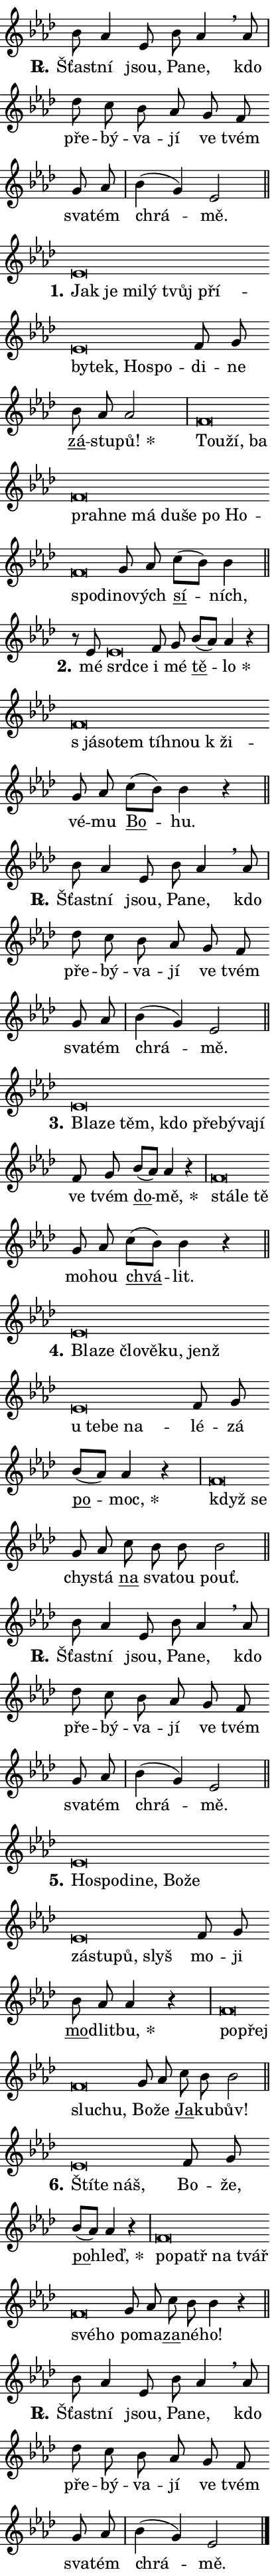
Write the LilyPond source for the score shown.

\version "2.24.0"
\header { tagline = "" }
\paper {
  indent = 0\cm
  top-margin = 0\cm
  right-margin = 0.13\cm % to fit lyric hyphens
  bottom-margin = 0\cm
  left-margin = 0\cm
  paper-width = 7\cm
  page-breaking = #ly:one-page-breaking
  system-system-spacing.basic-distance = #11
  score-system-spacing.basic-distance = #11
  ragged-last = ##f
}


%% Author: Thomas Morley
%% https://lists.gnu.org/archive/html/lilypond-user/2020-05/msg00002.html
#(define (line-position grob)
"Returns position of @var[grob} in current system:
   @code{'start}, if at first time-step
   @code{'end}, if at last time-step
   @code{'middle} otherwise
"
  (let* ((col (ly:item-get-column grob))
         (ln (ly:grob-object col 'left-neighbor))
         (rn (ly:grob-object col 'right-neighbor))
         (col-to-check-left (if (ly:grob? ln) ln col))
         (col-to-check-right (if (ly:grob? rn) rn col))
         (break-dir-left
           (and
             (ly:grob-property col-to-check-left 'non-musical #f)
             (ly:item-break-dir col-to-check-left)))
         (break-dir-right
           (and
             (ly:grob-property col-to-check-right 'non-musical #f)
             (ly:item-break-dir col-to-check-right))))
        (cond ((eqv? 1 break-dir-left) 'start)
              ((eqv? -1 break-dir-right) 'end)
              (else 'middle))))

#(define (tranparent-at-line-position vctor)
  (lambda (grob)
  "Relying on @code{line-position} select the relevant enry from @var{vctor}.
Used to determine transparency,"
    (case (line-position grob)
      ((end) (not (vector-ref vctor 0)))
      ((middle) (not (vector-ref vctor 1)))
      ((start) (not (vector-ref vctor 2))))))

noteHeadBreakVisibility =
#(define-music-function (break-visibility)(vector?)
"Makes @code{NoteHead}s transparent relying on @var{break-visibility}"
#{
  \override NoteHead.transparent =
    #(tranparent-at-line-position break-visibility)
#})

#(define delete-ledgers-for-transparent-note-heads
  (lambda (grob)
    "Reads whether a @code{NoteHead} is transparent.
If so this @code{NoteHead} is removed from @code{'note-heads} from
@var{grob}, which is supposed to be @code{LedgerLineSpanner}.
As a result ledgers are not printed for this @code{NoteHead}"
    (let* ((nhds-array (ly:grob-object grob 'note-heads))
           (nhds-list
             (if (ly:grob-array? nhds-array)
                 (ly:grob-array->list nhds-array)
                 '()))
           ;; Relies on the transparent-property being done before
           ;; Staff.LedgerLineSpanner.after-line-breaking is executed.
           ;; This is fragile ...
           (to-keep
             (remove
               (lambda (nhd)
                 (ly:grob-property nhd 'transparent #f))
               nhds-list)))
      ;; TODO find a better method to iterate over grob-arrays, similiar
      ;; to filter/remove etc for lists
      ;; For now rebuilt from scratch
      (set! (ly:grob-object grob 'note-heads)  '())
      (for-each
        (lambda (nhd)
          (ly:pointer-group-interface::add-grob grob 'note-heads nhd))
        to-keep))))

squashNotes = {
  \override NoteHead.X-extent = #'(-0.2 . 0.2)
  \override NoteHead.Y-extent = #'(-0.75 . 0)
  \override NoteHead.stencil =
    #(lambda (grob)
       (let ((pos (ly:grob-property grob 'staff-position)))
         (begin
           (if (< pos -7) (display "ERROR: Lower brevis then expected\n") (display "OK: Expected brevis position\n"))
           (if (<= pos -6) ly:text-interface::print ly:note-head::print))))
}
unSquashNotes = {
  \revert NoteHead.X-extent
  \revert NoteHead.Y-extent
  \revert NoteHead.stencil
}

hideNotes = \noteHeadBreakVisibility #begin-of-line-visible
unHideNotes = \noteHeadBreakVisibility #all-visible

% work-around for resetting accidentals
% https://lilypond.org/doc/v2.23/Documentation/notation/displaying-rhythms#unmetered-music
cadenzaMeasure = {
  \cadenzaOff
  \partial 1024 s1024
  \cadenzaOn
}

#(define-markup-command (accent layout props text) (markup?)
  "Underline accented syllable"
  (interpret-markup layout props
    #{\markup \override #'(offset . 4.3) \underline { #text }#}))

responsum = \markup \concat {
  "R" \hspace #-1.05 \path #0.1 #'((moveto 0 0.07) (lineto 0.9 0.8)) \hspace #0.05 "."
}

spaceSize = #0.6828661417322834 % exact space size for TeX Gyre Schola

\layout {
  \context {
    \Staff
    \remove "Time_signature_engraver"
    \override LedgerLineSpanner.after-line-breaking = #delete-ledgers-for-transparent-note-heads
  }
  \context {
    \Lyrics {
      \override LyricSpace.minimum-distance = \spaceSize
      \override LyricText.font-name = #"TeX Gyre Schola"
      \override LyricText.font-size = 1
      \override StanzaNumber.font-name = #"TeX Gyre Schola Bold"
      \override StanzaNumber.font-size = 1
    }
  }
  \context {
    \Score 
    \override NoteHead.text =
      #(lambda (grob) 
        (let ((pos (ly:grob-property grob 'staff-position)))
          #{\markup {
            \combine
              \halign #-0.55 \raise #(if (= pos -6) 0 0.5) \override #'(thickness . 2) \draw-line #'(3.2 . 0)
              \musicglyph "noteheads.sM1"
          }#}))
  }
}

% magnetic-lyrics.ily
%
%   written by
%     Jean Abou Samra <jean@abou-samra.fr>
%     Werner Lemberg <wl@gnu.org>
%
%   adapted by
%     Jiri Hon <jiri.hon@gmail.com>
%
% Version 2022-Apr-15

% https://www.mail-archive.com/lilypond-user@gnu.org/msg149350.html

#(define (Left_hyphen_pointer_engraver context)
   "Collect syllable-hyphen-syllable occurrences in lyrics and store
them in properties.  This engraver only looks to the left.  For
example, if the lyrics input is @code{foo -- bar}, it does the
following.

@itemize @bullet
@item
Set the @code{text} property of the @code{LyricHyphen} grob between
@q{foo} and @q{bar} to @code{foo}.

@item
Set the @code{left-hyphen} property of the @code{LyricText} grob with
text @q{foo} to the @code{LyricHyphen} grob between @q{foo} and
@q{bar}.
@end itemize

Use this auxiliary engraver in combination with the
@code{lyric-@/text::@/apply-@/magnetic-@/offset!} hook."
   (let ((hyphen #f)
         (text #f))
     (make-engraver
      (acknowledgers
       ((lyric-syllable-interface engraver grob source-engraver)
        (set! text grob)))
      (end-acknowledgers
       ((lyric-hyphen-interface engraver grob source-engraver)
        ;(when (not (grob::has-interface grob 'lyric-space-interface))
          (set! hyphen grob)));)
      ((stop-translation-timestep engraver)
       (when (and text hyphen)
         (ly:grob-set-object! text 'left-hyphen hyphen))
       (set! text #f)
       (set! hyphen #f)))))

#(define (lyric-text::apply-magnetic-offset! grob)
   "If the space between two syllables is less than the value in
property @code{LyricText@/.details@/.squash-threshold}, move the right
syllable to the left so that it gets concatenated with the left
syllable.

Use this function as a hook for
@code{LyricText@/.after-@/line-@/breaking} if the
@code{Left_@/hyphen_@/pointer_@/engraver} is active."
   (let ((hyphen (ly:grob-object grob 'left-hyphen #f)))
     (when hyphen
       (let ((left-text (ly:spanner-bound hyphen LEFT)))
         (when (grob::has-interface left-text 'lyric-syllable-interface)
           (let* ((common (ly:grob-common-refpoint grob left-text X))
                  (this-x-ext (ly:grob-extent grob common X))
                  (left-x-ext
                   (begin
                     ;; Trigger magnetism for left-text.
                     (ly:grob-property left-text 'after-line-breaking)
                     (ly:grob-extent left-text common X)))
                  ;; `delta` is the gap width between two syllables.
                  (delta (- (interval-start this-x-ext)
                            (interval-end left-x-ext)))
                  (details (ly:grob-property grob 'details))
                  (threshold (assoc-get 'squash-threshold details 0.2)))
             (when (< delta threshold)
               (let* (;; We have to manipulate the input text so that
                      ;; ligatures crossing syllable boundaries are not
                      ;; disabled.  For languages based on the Latin
                      ;; script this is essentially a beautification.
                      ;; However, for non-Western scripts it can be a
                      ;; necessity.
                      (lt (ly:grob-property left-text 'text))
                      (rt (ly:grob-property grob 'text))
                      (is-space (grob::has-interface hyphen 'lyric-space-interface))
                      (space (if is-space " " ""))
                      (extra-delta (if is-space spaceSize 0))
                      ;; Append new syllable.
                      (ltrt-space (if (and (string? lt) (string? rt))
                                (string-append lt space rt)
                                (make-concat-markup (list lt space rt))))
                      ;; Right-align `ltrt` to the right side.
                      (ltrt-space-markup (grob-interpret-markup
                               grob
                               (make-translate-markup
                                (cons (interval-length this-x-ext) 0)
                                (make-right-align-markup ltrt-space)))))
                 (begin
                   ;; Don't print `left-text`.
                   (ly:grob-set-property! left-text 'stencil #f)
                   ;; Set text and stencil (which holds all collected
                   ;; syllables so far) and shift it to the left.
                   (ly:grob-set-property! grob 'text ltrt-space)
                   (ly:grob-set-property! grob 'stencil ltrt-space-markup)
                   (ly:grob-translate-axis! grob (- (- delta extra-delta)) X))))))))))


#(define (lyric-hyphen::displace-bounds-first grob)
   ;; Make very sure this callback isn't triggered too early.
   (let ((left (ly:spanner-bound grob LEFT))
         (right (ly:spanner-bound grob RIGHT)))
     (ly:grob-property left 'after-line-breaking)
     (ly:grob-property right 'after-line-breaking)
     (ly:lyric-hyphen::print grob)))

squashThreshold = #0.4

\layout {
  \context {
    \Lyrics
    \consists #Left_hyphen_pointer_engraver
    \override LyricText.after-line-breaking =
      #lyric-text::apply-magnetic-offset!
    \override LyricHyphen.stencil = #lyric-hyphen::displace-bounds-first
    \override LyricText.details.squash-threshold = \squashThreshold
    \override LyricHyphen.minimum-distance = 0
    \override LyricHyphen.minimum-length = \squashThreshold
  }
}

squashText = \override LyricText.details.squash-threshold = 9999
unSquashText = \override LyricText.details.squash-threshold = \squashThreshold

leftText = \override LyricText.self-alignment-X = #LEFT
unLeftText = \revert LyricText.self-alignment-X

starOffset = #(lambda (grob) 
                (let ((x_offset (ly:self-alignment-interface::aligned-on-x-parent grob)))
                  (if (= x_offset 0) 0 (+ x_offset 1.2))))

star = #(define-music-function (syllable)(string?)
"Append star separator at the end of a syllable"
#{
  \once \override LyricText.X-offset = #starOffset
  \lyricmode { \markup {
    #syllable
    \override #'((font-name . "TeX Gyre Schola Bold")) \hspace #0.2 \lower #0.65 \larger "*"
  } }
#})

starAccent = #(define-music-function (syllable)(string?)
"Append star separator at the end of a syllable and make accent"
#{
  \once \override LyricText.X-offset = #starOffset
  \lyricmode { \markup {
    \accent #syllable
    \override #'((font-name . "TeX Gyre Schola Bold")) \hspace #0.2 \lower #0.65 \larger "*"
  } }
#})

breath = #(define-music-function (syllable)(string?)
"Append breathing indicator at the end of a syllable"
#{
  \lyricmode { \markup { #syllable "+" } }
#})

optionalBreath = #(define-music-function (syllable)(string?)
"Append optional breathing indicator at the end of a syllable"
#{
  \lyricmode { \markup { #syllable "(+)" } }
#})


\score {
    <<
        \new Voice = "melody" { \cadenzaOn \key as \major \relative { bes'8 as4 es8 bes' as4 \breathe as8 \cadenzaMeasure \bar "|" des c bes as \bar "" g f \bar "" g as \cadenzaMeasure \bar "|" bes4( g) es2 \cadenzaMeasure \bar "||" \break } }
        \new Lyrics \lyricsto "melody" { \lyricmode { \set stanza = \responsum
Šťast -- ní jsou, Pa -- ne, kdo pře -- bý -- va -- jí ve tvém sva -- tém chrá -- mě. } }
    >>
    \layout {}
}

\score {
    <<
        \new Voice = "melody" { \cadenzaOn \key as \major \relative { \squashNotes es'\breve*1/16 \hideNotes \breve*1/16 \bar "" \breve*1/16 \bar "" \breve*1/16 \bar "" \breve*1/16 \bar "" \breve*1/16 \bar "" \breve*1/16 \bar "" \breve*1/16 \bar "" \breve*1/16 \breve*1/16 \bar "" \unHideNotes \unSquashNotes f8 g \bar "" bes as as2 \cadenzaMeasure \bar "|" \squashNotes f\breve*1/16 \hideNotes \breve*1/16 \bar "" \breve*1/16 \bar "" \breve*1/16 \bar "" \breve*1/16 \bar "" \breve*1/16 \bar "" \breve*1/16 \bar "" \breve*1/16 \bar "" \breve*1/16 \bar "" \breve*1/16 \bar "" \breve*1/16 \breve*1/16 \bar "" \unHideNotes \unSquashNotes g8 as \bar "" c[( bes)] bes4 \cadenzaMeasure \bar "||" \break } }
        \new Lyrics \lyricsto "melody" { \lyricmode { \set stanza = "1."
\leftText Jak \squashText je mi -- lý tvůj pří -- by -- tek, Ho -- spo -- \unLeftText \unSquashText di -- ne \markup \accent zá -- stu -- \star pů! \leftText Tou -- \squashText ží, ba pra -- hne má du -- še po Ho -- spo -- di -- \unLeftText \unSquashText no -- vých \markup \accent sí -- ních, } }
    >>
    \layout {}
}

\score {
    <<
        \new Voice = "melody" { \cadenzaOn \key as \major \relative { r8 es' \squashNotes es\breve*1/16 \hideNotes \breve*1/16 \bar "" \unHideNotes \unSquashNotes f8 g \bar "" bes[( as)] as4 r \cadenzaMeasure \bar "|" \squashNotes f\breve*1/16 \hideNotes \breve*1/16 \bar "" \breve*1/16 \bar "" \breve*1/16 \bar "" \breve*1/16 \breve*1/16 \bar "" \unHideNotes \unSquashNotes g8 as \bar "" c[( bes)] bes4 r \cadenzaMeasure \bar "||" \break } }
        \new Lyrics \lyricsto "melody" { \lyricmode { \set stanza = "2."
mé \leftText srd -- \squashText ce \unLeftText \unSquashText i mé \markup \accent tě -- \star lo \leftText "s já" -- \squashText so -- tem tíh -- nou "k ži" -- \unLeftText \unSquashText vé -- mu \markup \accent Bo -- hu. } }
    >>
    \layout {}
}

\score {
    <<
        \new Voice = "melody" { \cadenzaOn \key as \major \relative { bes'8 as4 es8 bes' as4 \breathe as8 \cadenzaMeasure \bar "|" des c bes as \bar "" g f \bar "" g as \cadenzaMeasure \bar "|" bes4( g) es2 \cadenzaMeasure \bar "||" \break } }
        \new Lyrics \lyricsto "melody" { \lyricmode { \set stanza = \responsum
Šťast -- ní jsou, Pa -- ne, kdo pře -- bý -- va -- jí ve tvém sva -- tém chrá -- mě. } }
    >>
    \layout {}
}

\score {
    <<
        \new Voice = "melody" { \cadenzaOn \key as \major \relative { \squashNotes es'\breve*1/16 \hideNotes \breve*1/16 \bar "" \breve*1/16 \bar "" \breve*1/16 \bar "" \breve*1/16 \bar "" \breve*1/16 \bar "" \breve*1/16 \breve*1/16 \bar "" \unHideNotes \unSquashNotes f8 g \bar "" bes[( as)] as4 r \cadenzaMeasure \bar "|" \squashNotes f\breve*1/16 \hideNotes \breve*1/16 \breve*1/16 \bar "" \unHideNotes \unSquashNotes g8 as \bar "" c[( bes)] bes4 r \cadenzaMeasure \bar "||" \break } }
        \new Lyrics \lyricsto "melody" { \lyricmode { \set stanza = "3."
\leftText Bla -- \squashText ze těm, kdo pře -- bý -- va -- jí \unLeftText \unSquashText ve tvém \markup \accent do -- \star mě, \leftText stá -- \squashText le tě \unLeftText \unSquashText mo -- hou \markup \accent chvá -- lit. } }
    >>
    \layout {}
}

\score {
    <<
        \new Voice = "melody" { \cadenzaOn \key as \major \relative { \squashNotes es'\breve*1/16 \hideNotes \breve*1/16 \bar "" \breve*1/16 \bar "" \breve*1/16 \bar "" \breve*1/16 \bar "" \breve*1/16 \bar "" \breve*1/16 \bar "" \breve*1/16 \bar "" \breve*1/16 \breve*1/16 \bar "" \unHideNotes \unSquashNotes f8 g \bar "" bes[( as)] as4 r \cadenzaMeasure \bar "|" \squashNotes f\breve*1/16 \hideNotes \breve*1/16 \bar "" \unHideNotes \unSquashNotes g8 as \bar "" c bes bes bes2 \cadenzaMeasure \bar "||" \break } }
        \new Lyrics \lyricsto "melody" { \lyricmode { \set stanza = "4."
\leftText Bla -- \squashText ze člo -- vě -- ku, jenž u te -- be na -- \unLeftText \unSquashText lé -- zá \markup \accent po -- \star moc, \leftText když \squashText se \unLeftText \unSquashText chy -- stá \markup \accent na sva -- tou pouť. } }
    >>
    \layout {}
}

\score {
    <<
        \new Voice = "melody" { \cadenzaOn \key as \major \relative { bes'8 as4 es8 bes' as4 \breathe as8 \cadenzaMeasure \bar "|" des c bes as \bar "" g f \bar "" g as \cadenzaMeasure \bar "|" bes4( g) es2 \cadenzaMeasure \bar "||" \break } }
        \new Lyrics \lyricsto "melody" { \lyricmode { \set stanza = \responsum
Šťast -- ní jsou, Pa -- ne, kdo pře -- bý -- va -- jí ve tvém sva -- tém chrá -- mě. } }
    >>
    \layout {}
}

\score {
    <<
        \new Voice = "melody" { \cadenzaOn \key as \major \relative { \squashNotes es'\breve*1/16 \hideNotes \breve*1/16 \bar "" \breve*1/16 \bar "" \breve*1/16 \bar "" \breve*1/16 \bar "" \breve*1/16 \bar "" \breve*1/16 \bar "" \breve*1/16 \bar "" \breve*1/16 \breve*1/16 \bar "" \unHideNotes \unSquashNotes f8 g \bar "" bes as as4 r \cadenzaMeasure \bar "|" \squashNotes f\breve*1/16 \hideNotes \breve*1/16 \bar "" \breve*1/16 \breve*1/16 \bar "" \unHideNotes \unSquashNotes g8 as \bar "" c bes bes2 \cadenzaMeasure \bar "||" \break } }
        \new Lyrics \lyricsto "melody" { \lyricmode { \set stanza = "5."
\leftText Ho -- \squashText spo -- di -- ne, Bo -- že zá -- stu -- pů, slyš \unLeftText \unSquashText mo -- ji \markup \accent mo -- dlit -- \star bu, \leftText po -- \squashText přej slu -- chu, \unLeftText \unSquashText Bo -- že \markup \accent Ja -- ku -- bův! } }
    >>
    \layout {}
}

\score {
    <<
        \new Voice = "melody" { \cadenzaOn \key as \major \relative { \squashNotes es'\breve*1/16 \hideNotes \breve*1/16 \breve*1/16 \bar "" \unHideNotes \unSquashNotes f8 g \bar "" bes[( as)] as4 r \cadenzaMeasure \bar "|" \squashNotes f\breve*1/16 \hideNotes \breve*1/16 \bar "" \breve*1/16 \bar "" \breve*1/16 \bar "" \breve*1/16 \breve*1/16 \bar "" \unHideNotes \unSquashNotes g8 as \bar "" c bes bes4 r \cadenzaMeasure \bar "||" \break } }
        \new Lyrics \lyricsto "melody" { \lyricmode { \set stanza = "6."
\leftText Ští -- \squashText te náš, \unLeftText \unSquashText Bo -- že, \markup \accent po -- \star hleď, \leftText po -- \squashText patř na tvář své -- ho \unLeftText \unSquashText po -- ma -- \markup \accent za -- né -- ho! } }
    >>
    \layout {}
}

\score {
    <<
        \new Voice = "melody" { \cadenzaOn \key as \major \relative { bes'8 as4 es8 bes' as4 \breathe as8 \cadenzaMeasure \bar "|" des c bes as \bar "" g f \bar "" g as \cadenzaMeasure \bar "|" bes4( g) es2 \cadenzaMeasure \bar "||" \break } \bar "|." }
        \new Lyrics \lyricsto "melody" { \lyricmode { \set stanza = \responsum
Šťast -- ní jsou, Pa -- ne, kdo pře -- bý -- va -- jí ve tvém sva -- tém chrá -- mě. } }
    >>
    \layout {}
}
